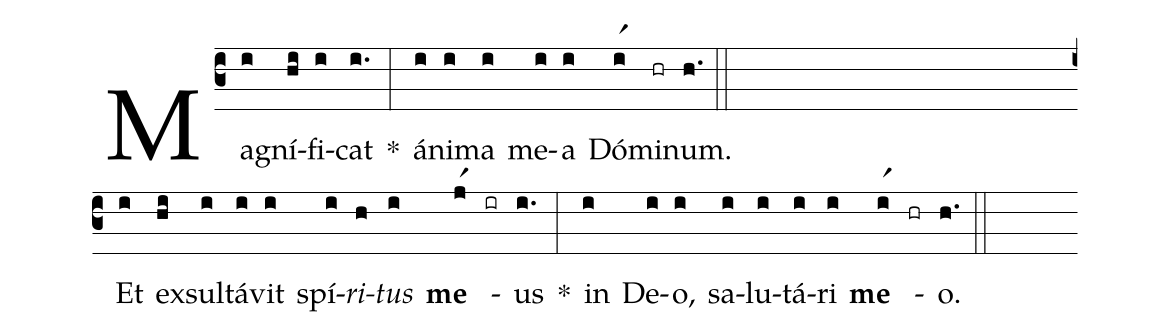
%%
(c3)
Mag(i)ní(hi)fi(i)cat(i.) *(:)
á(i)ni(i)ma(i) me(i)a(i) Dó(ir1)mi(hr)num.(h.) (::Z)

Et(i) ex(hi)sul(i)tá(i)vit(i) spí(i)<i>ri</i>(h)<i>tus</i>(i) <b>me</b>(jr1) -(ir) us(i.) *(:)
in(i) De(i)o,(i) sa(i)lu(i)tá(i)ri(i) <b>me</b>(ir1) -(hr) o.(h.) (::)
